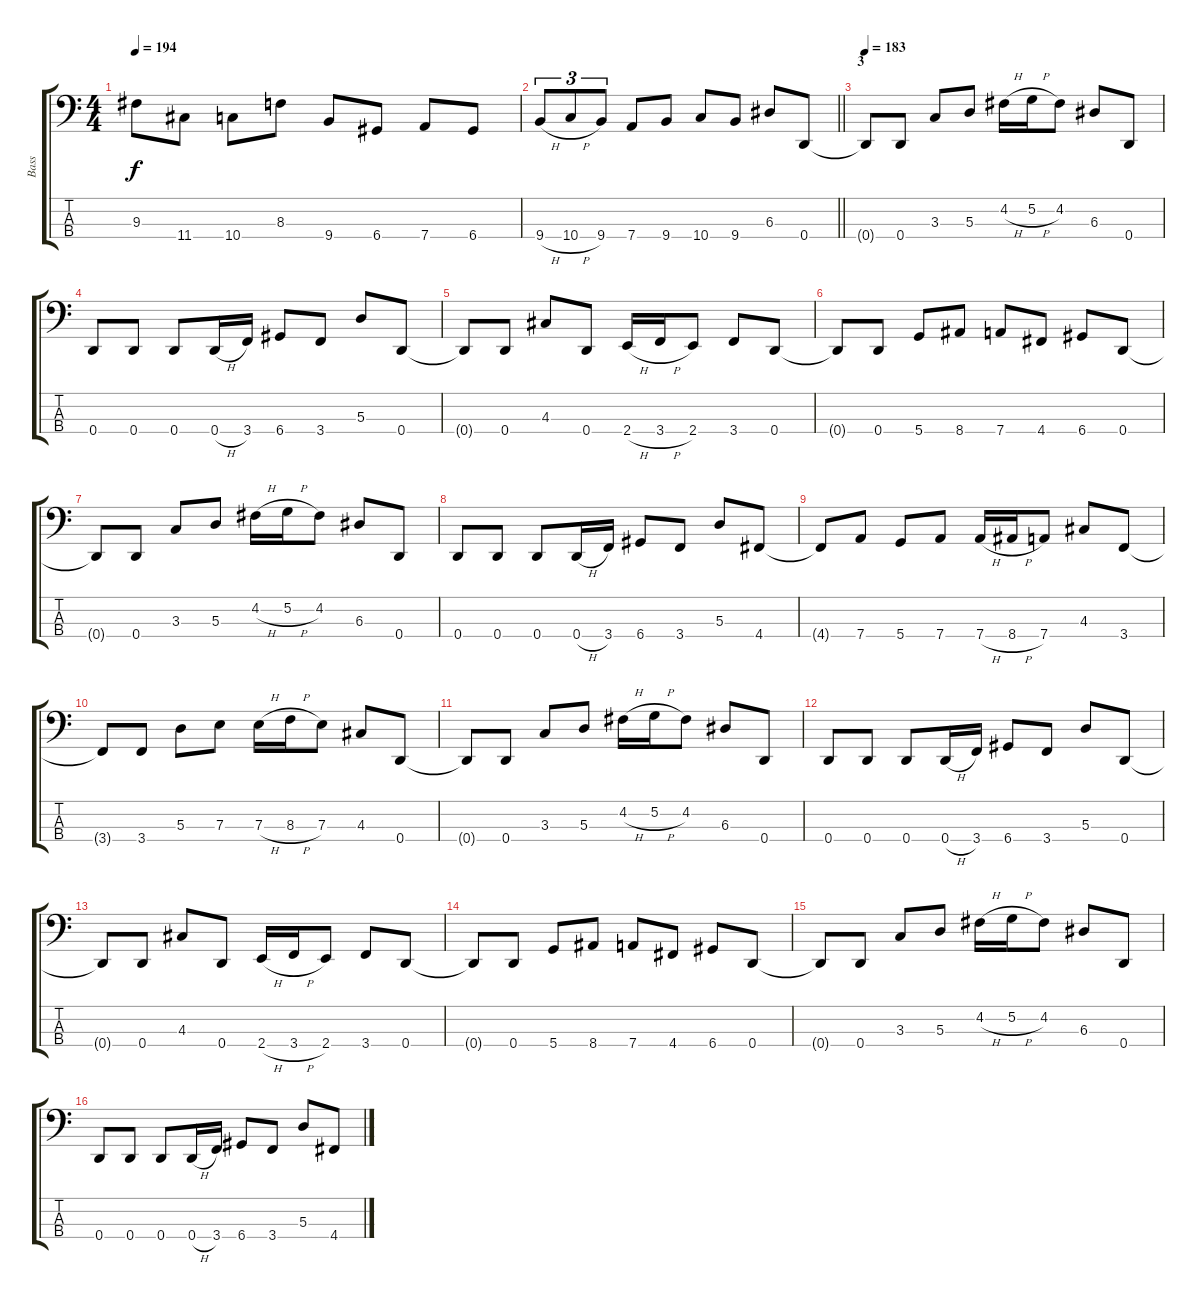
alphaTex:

\track ("Bass" "Bass") {instrument electricbassfinger}
\staff {score tabs}
\tuning (G2 D2 A1 D1) {hide}
\ts (4 4)
\tempo 194
\clef f4
\ks c
9.3.8{dy f} 11.4.8 10.4.8 8.3.8 9.4.8 6.4.8 7.4.8 6.4.8 |
\barLineRight lightlight
9.4{h}.8{tu (3 2)} 10.4{h}.8{tu (3 2)} 9.4.8{tu (3 2)} 7.4.8 9.4.8 10.4.8 9.4.8 6.3.8 0.4.8 |
\section ("" "3")
\tempo 183
0.4{t}.8 0.4.8 3.3.8 5.3.8 4.2{h}.16 5.2{h}.16 4.2.8 6.3.8 0.4.8 |
0.4.8 0.4.8 0.4.8 0.4{h}.16 3.4.16 6.4.8 3.4.8 5.3.8 0.4.8 |
0.4{t}.8 0.4.8 4.3.8 0.4.8 2.4{h}.16 3.4{h}.16 2.4.8 3.4.8 0.4.8 |
0.4{t}.8 0.4.8 5.4.8 8.4.8 7.4.8 4.4.8 6.4.8 0.4.8 |
0.4{t}.8 0.4.8 3.3.8 5.3.8 4.2{h}.16 5.2{h}.16 4.2.8 6.3.8 0.4.8 |
0.4.8 0.4.8 0.4.8 0.4{h}.16 3.4.16 6.4.8 3.4.8 5.3.8 4.4.8 |
4.4{t}.8 7.4.8 5.4.8 7.4.8 7.4{h}.16 8.4{h}.16 7.4.8 4.3.8 3.4.8 |
3.4{t}.8 3.4.8 5.3.8 7.3.8 7.3{h}.16 8.3{h}.16 7.3.8 4.3.8 0.4.8 |
0.4{t}.8 0.4.8 3.3.8 5.3.8 4.2{h}.16 5.2{h}.16 4.2.8 6.3.8 0.4.8 |
0.4.8 0.4.8 0.4.8 0.4{h}.16 3.4.16 6.4.8 3.4.8 5.3.8 0.4.8 |
0.4{t}.8 0.4.8 4.3.8 0.4.8 2.4{h}.16 3.4{h}.16 2.4.8 3.4.8 0.4.8 |
0.4{t}.8 0.4.8 5.4.8 8.4.8 7.4.8 4.4.8 6.4.8 0.4.8 |
0.4{t}.8 0.4.8 3.3.8 5.3.8 4.2{h}.16 5.2{h}.16 4.2.8 6.3.8 0.4.8 |
0.4.8 0.4.8 0.4.8 0.4{h}.16 3.4.16 6.4.8 3.4.8 5.3.8 4.4.8
